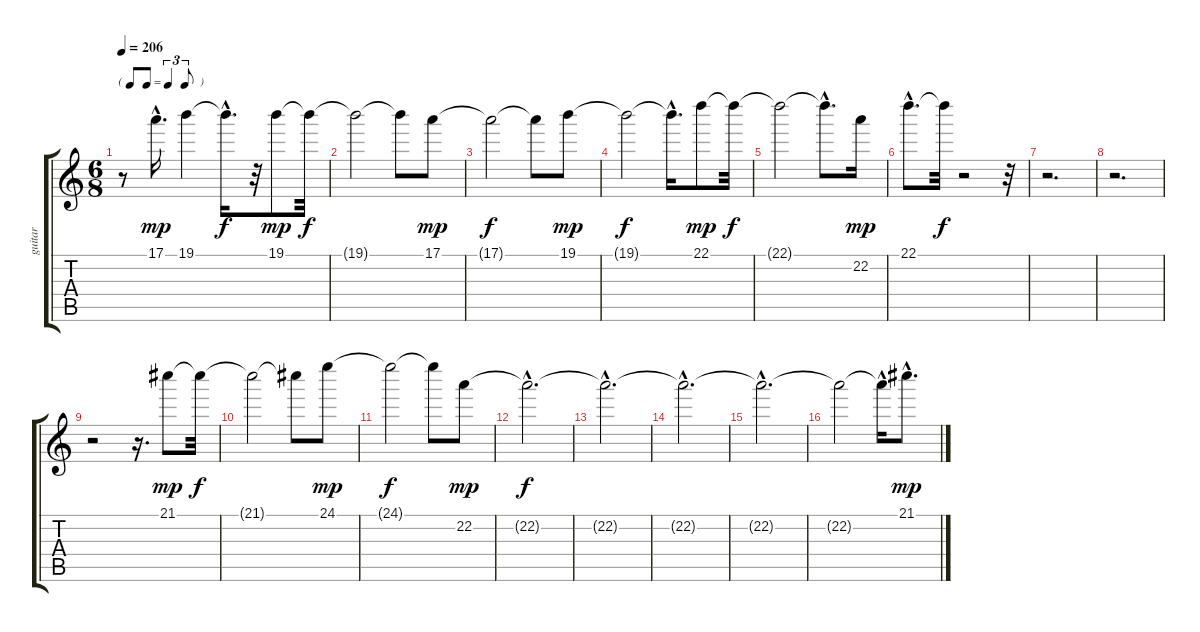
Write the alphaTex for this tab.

\track ("guitar" "guitar") {instrument distortionguitar}
\staff {score tabs}
\tuning (E4 B3 G3 D3 A2 E2) {hide}
\ts (6 8)
\tf triplet8th
\tempo 206
\clef g2
\ks c
r.8{dy f} 17.1{hac}.16{d dy mp} 19.1.4 19.1{hac t}.16{d dy f} r.32 19.1.8{dy mp} 19.1{t}.32{dy f} |
19.1{t}.2 19.1{t}.8 17.1.8{dy mp} |
17.1{t}.2{dy f} 17.1{t}.8 19.1.8{dy mp} |
19.1{t}.2{dy f} 19.1{hac t}.16{d} 22.1.8{dy mp} 22.1{t}.32{dy f} |
22.1{t}.2 22.1{hac t}.8{d} 22.2.16{dy mp} |
22.1{hac}.8{d} 22.1{t}.32{dy f} r.2 r.32 |
r.2{d} |
r.2{d} |
r.2 r.16{d} 21.1.8{dy mp} 21.1{t}.32{dy f} |
21.1{t}.2 21.1{t}.8 24.1.8{dy mp} |
24.1{t}.2{dy f} 24.1{t}.8 22.2.8{dy mp} |
22.2{hac t}.2{d dy f} |
22.2{hac t}.2{d} |
22.2{hac t}.2{d} |
22.2{hac t}.2{d} |
22.2{t}.2 22.2{hac t}.16 21.1{hac}.8{d dy mp}
